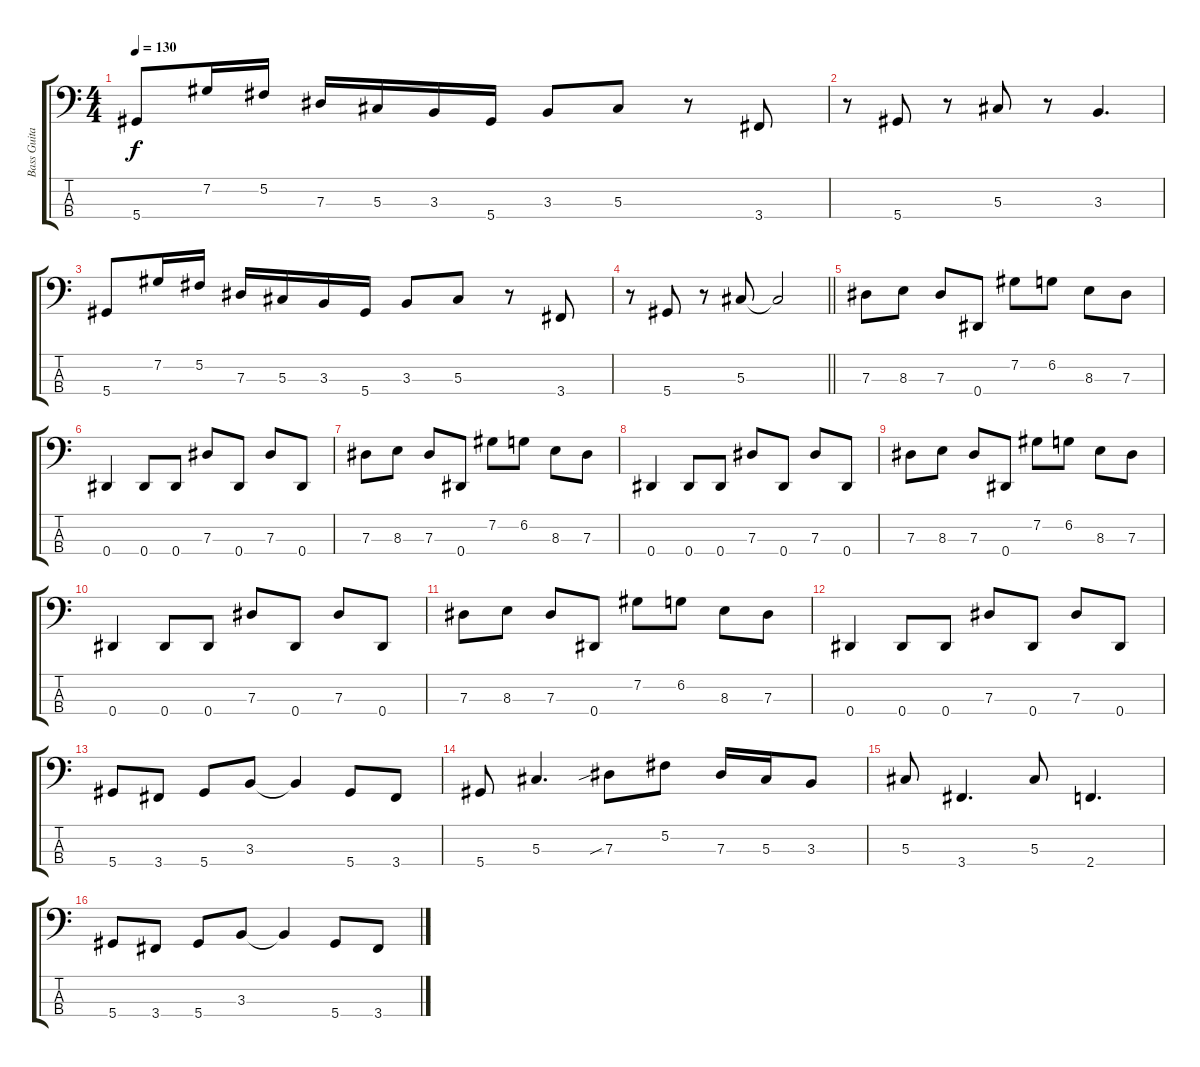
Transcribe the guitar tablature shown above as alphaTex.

\track ("Bass Guitar" "Bass Guita") {instrument electricbassfinger}
\staff {score tabs}
\tuning (Gb2 Db2 Ab1 Eb1) {hide}
\ts (4 4)
\tempo 130
\clef f4
\ks c
5.4.8{dy f} 7.2.16 5.2.16 7.3.16 5.3.16 3.3.16 5.4.16 3.3.8 5.3.8 r.8 3.4.8 |
r.8 5.4.8 r.8 5.3.8 r.8 3.3.4{d} |
5.4.8 7.2.16 5.2.16 7.3.16 5.3.16 3.3.16 5.4.16 3.3.8 5.3.8 r.8 3.4.8 |
\barLineRight lightlight
r.8 5.4.8 r.8 5.3.8 5.3{t}.2 |
7.3.8 8.3.8 7.3.8 0.4.8 7.2.8 6.2.8 8.3.8 7.3.8 |
0.4.4 0.4.8 0.4.8 7.3.8 0.4.8 7.3.8 0.4.8 |
7.3.8 8.3.8 7.3.8 0.4.8 7.2.8 6.2.8 8.3.8 7.3.8 |
0.4.4 0.4.8 0.4.8 7.3.8 0.4.8 7.3.8 0.4.8 |
7.3.8 8.3.8 7.3.8 0.4.8 7.2.8 6.2.8 8.3.8 7.3.8 |
0.4.4 0.4.8 0.4.8 7.3.8 0.4.8 7.3.8 0.4.8 |
7.3.8 8.3.8 7.3.8 0.4.8 7.2.8 6.2.8 8.3.8 7.3.8 |
0.4.4 0.4.8 0.4.8 7.3.8 0.4.8 7.3.8 0.4.8 |
5.4.8 3.4.8 5.4.8 3.3.8 3.3{t}.4 5.4.8 3.4.8 |
5.4.8 5.3.4{d} 7.3{sib}.8 5.2.8 7.3.16 5.3.16 3.3.8 |
5.3.8 3.4.4{d} 5.3.8 2.4.4{d} |
5.4.8 3.4.8 5.4.8 3.3.8 3.3{t}.4 5.4.8 3.4.8
